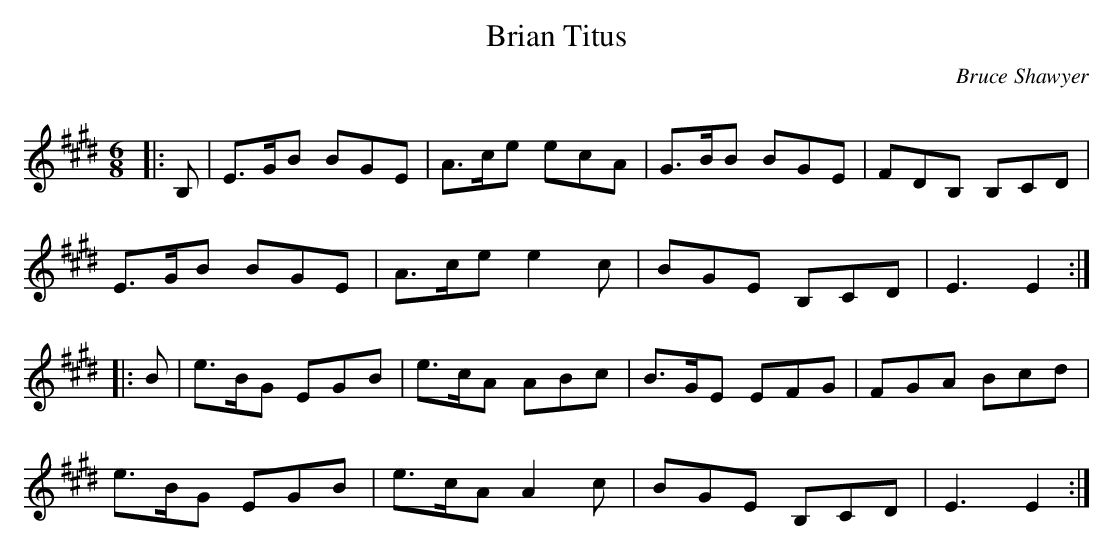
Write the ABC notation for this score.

X:1
T: Brian Titus
C:Bruce Shawyer
Q:180
K:E
M:6/8
L:1/16
|:B,2|E3GB2 B2G2E2|A3ce2 e2c2A2|G3BB2 B2G2E2|F2D2B,2 B,2C2D2|
E3GB2 B2G2E2|A3ce2 e4c2|B2G2E2 B,2C2D2|E6 E4:|
|:B2|e3BG2 E2G2B2|e3cA2 A2B2c2|B3GE2 E2F2G2|F2G2A2 B2c2d2|
e3BG2 E2G2B2|e3cA2 A4c2|B2G2E2 B,2C2D2|E6 E4:|
